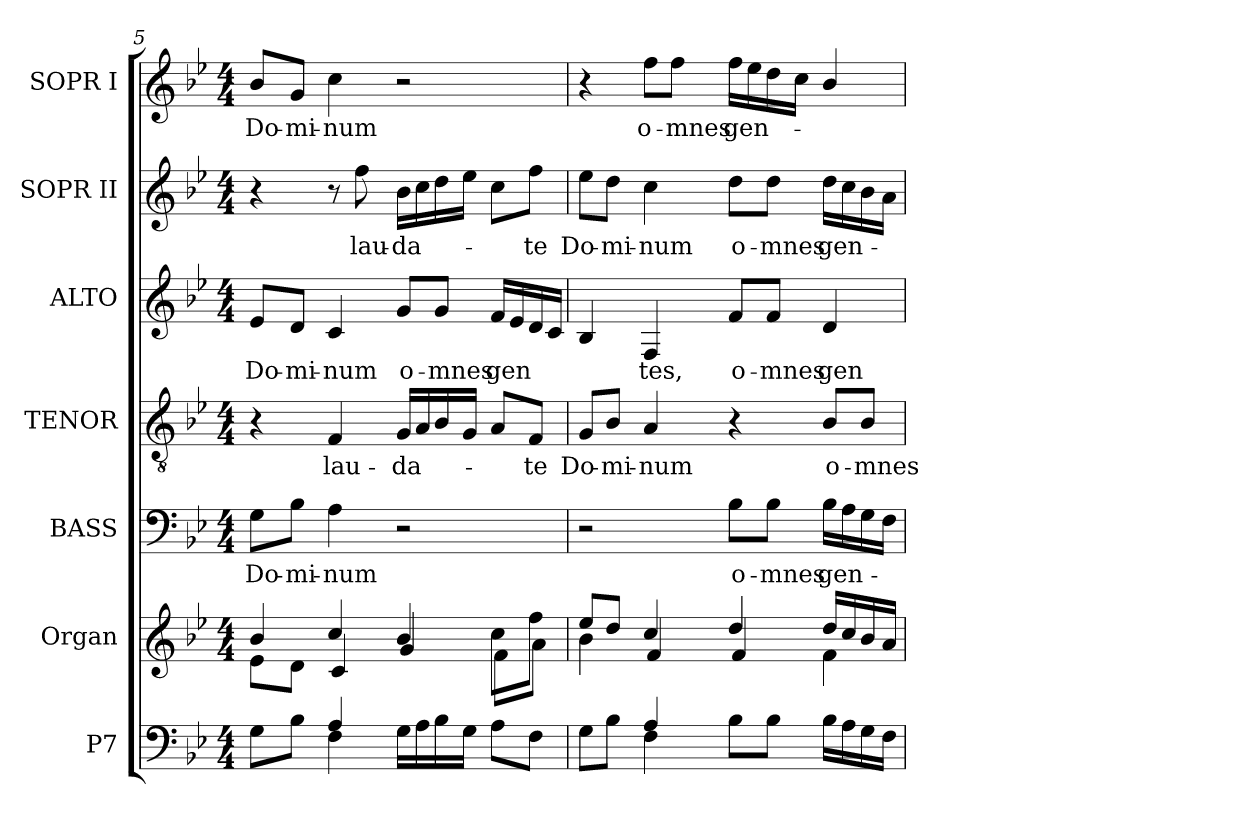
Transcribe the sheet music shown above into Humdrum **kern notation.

**kern	**kern	**kern	**text	**kern	**text	**kern	**text	**kern	**text	**kern	**text
*part7	*part6	*part5	*part5	*part4	*part4	*part3	*part3	*part2	*part2	*part1	*part1
*staff7	*staff6	*staff5	*staff5	*staff4	*staff4	*staff3	*staff3	*staff2	*staff2	*staff1	*staff1
*I"P7	*I"Organ	*I"BASS	*	*I"TENOR	*	*I"ALTO	*	*I"SOPR  II	*	*I"SOPR  I	*
*	*	*I'B.	*	*I'T.	*	*I'A.	*	*I'S.	*	*I'S.	*
*clefF4	*clefG2	*clefF4	*	*clefGv2	*	*clefG2	*	*clefG2	*	*clefG2	*
*	*	*	*	*ITrd7c12	*	*	*	*	*	*	*
*k[b-e-]	*k[b-e-]	*k[b-e-]	*	*k[b-e-]	*	*k[b-e-]	*	*k[b-e-]	*	*k[b-e-]	*
*B-:	*B-:	*B-:	*	*B-:	*	*B-:	*	*B-:	*	*B-:	*
*M4/4	*M4/4	*M4/4	*	*M4/4	*	*M4/4	*	*M4/4	*	*M4/4	*
=5	=5	=5	=5	=5	=5	=5	=5	=5	=5	=5	=5
*^	*^	*	*	*	*	*	*	*	*	*	*
!	!	!	!	!	!LO:LY:b:color=#000000	!	!	!	!	!	!	!	!
!	!	!	!	!	!	!	!	!	!LO:LY:b:color=#000000	!	!	!	!
!	!	!	!	!	!	!	!	!	!	!	!	!	!LO:LY:b:color=#000000
8Gi\L	4ryy	4b-i/	8e-i\L	8Gi\L	Do-	4r	.	8e-i/L	Do-	4r	.	8b-i/L	Do-
!	!	!	!	!	!LO:LY:b:color=#000000	!	!	!	!	!	!	!	!
!	!	!	!	!	!	!	!	!	!LO:LY:b:color=#000000	!	!	!	!
!	!	!	!	!	!	!	!	!	!	!	!	!	!LO:LY:b:color=#000000
8B-i\J	.	.	8di\J	8B-i\J	-mi-	.	.	8di/J	-mi-	.	.	8gi/J	-mi-
!	!	!	!	!	!LO:LY:b:color=#000000	!	!	!	!	!	!	!	!
!	!	!	!	!	!	!	!LO:LY:b:color=#000000	!	!	!	!	!	!
!	!	!	!	!	!	!	!	!	!LO:LY:b:color=#000000	!	!	!	!
!	!	!	!	!	!	!	!	!	!	!	!	!	!LO:LY:b:color=#000000
4Ai/	4Fi\	4cci/	4ci/	4Ai\	-num	4FFi/	lau-	4ci/	-num	8r	.	4cci\	-num
!	!	!	!	!	!	!	!	!	!	!	!LO:LY:b:color=#000000	!	!
.	.	.	.	.	.	.	.	.	.	8ffi\	lau-	.	.
!	!	!	!	!	!	!	!LO:LY:b:color=#000000	!	!	!	!	!	!
!	!	!	!	!	!	!	!	!	!LO:LY:b:color=#000000	!	!	!	!
!	!	!	!	!	!	!	!	!	!	!	!LO:LY:b:color=#000000	!	!
16Gi\LL	2ryy	4b-i/	4gi/	2r	.	16GGi/LL	-da-	8gi/L	o-	16b-i\LL	-da-	2r	.
16Ai\	.	.	.	.	.	16AAi/	.	.	.	16cci\	.	.	.
!	!	!	!	!	!	!	!	!	!LO:LY:b:color=#000000	!	!	!	!
16B-i\	.	.	.	.	.	16BB-i/	.	8gi/J	-mnes	16ddi\	.	.	.
16Gi\JJ	.	.	.	.	.	16GGi/JJ	.	.	.	16ee-i\JJ	.	.	.
!	!	!	!	!	!	!	!	!	!LO:LY:b:color=#000000	!	!	!	!
8Ai\L	.	8cci\L	8fi\L	.	.	8AAi/L	.	16fi/LL	gen-	8cci\L	.	.	.
.	.	.	.	.	.	.	.	16e-i/	.	.	.	.	.
!	!	!	!	!	!	!	!LO:LY:b:color=#000000	!	!	!	!	!	!
!	!	!	!	!	!	!	!	!	!	!	!LO:LY:b:color=#000000	!	!
8Fi\J	.	8ffi\J	8ai\J	.	.	8FFi/J	-te	16di/	.	8ffi\J	-te	.	.
.	.	.	.	.	.	.	.	16ci/JJ	.	.	.	.	.
!!LO:PB:g=z
=6	=6	=6	=6	=6	=6	=6	=6	=6	=6	=6	=6	=6	=6
!	!	!	!	!	!	!	!LO:LY:b:color=#000000	!	!	!	!	!	!
!	!	!	!	!	!	!	!	!	!LO:LY:b:color=#000000	!	!	!	!
!	!	!	!	!	!	!	!	!	!	!	!LO:LY:b:color=#000000	!	!
8Gi\L	4ryy	8ee-i/L	4b-i\	2r	.	8GGi/L	Do-	4B-i/	--	8ee-i\L	Do-	4r	.
!	!	!	!	!	!	!	!LO:LY:b:color=#000000	!	!	!	!	!	!
!	!	!	!	!	!	!	!	!	!	!	!LO:LY:b:color=#000000	!	!
8B-i\J	.	8ddi/J	.	.	.	8BB-i/J	-mi-	.	.	8ddi\J	-mi-	.	.
!	!	!	!	!	!	!	!LO:LY:b:color=#000000	!	!	!	!	!	!
!	!	!	!	!	!	!	!	!	!LO:LY:b:color=#000000	!	!	!	!
!	!	!	!	!	!	!	!	!	!	!	!LO:LY:b:color=#000000	!	!
!	!	!	!	!	!	!	!	!	!	!	!	!	!LO:LY:b:color=#000000
4Ai/	4Fi\	4cci/	4fi/	.	.	4AAi/	-num	4Fi/	tes,	4cci\	-num	8ffi\L	o-
!	!	!	!	!	!	!	!	!	!	!	!	!	!LO:LY:b:color=#000000
.	.	.	.	.	.	.	.	.	.	.	.	8ffi\J	-mnes
!	!	!	!	!	!LO:LY:b:color=#000000	!	!	!	!	!	!	!	!
!	!	!	!	!	!	!	!	!	!LO:LY:b:color=#000000	!	!	!	!
!	!	!	!	!	!	!	!	!	!	!	!LO:LY:b:color=#000000	!	!
!	!	!	!	!	!	!	!	!	!	!	!	!	!LO:LY:b:color=#000000
8B-i\L	2ryy	4ddi/	4fi/	8B-i\L	o-	4r	.	8fi/L	o-	8ddi\L	o-	16ffi\LL	gen-
.	.	.	.	.	.	.	.	.	.	.	.	16ee-i\	.
!	!	!	!	!	!LO:LY:b:color=#000000	!	!	!	!	!	!	!	!
!	!	!	!	!	!	!	!	!	!LO:LY:b:color=#000000	!	!	!	!
!	!	!	!	!	!	!	!	!	!	!	!LO:LY:b:color=#000000	!	!
8B-i\J	.	.	.	8B-i\J	-mnes	.	.	8fi/J	-mnes	8ddi\J	-mnes	16ddi\	.
.	.	.	.	.	.	.	.	.	.	.	.	16cci\JJ	.
!	!	!	!	!	!LO:LY:b:color=#000000	!	!	!	!	!	!	!	!
!	!	!	!	!	!	!	!LO:LY:b:color=#000000	!	!	!	!	!	!
!	!	!	!	!	!	!	!	!	!LO:LY:b:color=#000000	!	!	!	!
!	!	!	!	!	!	!	!	!	!	!	!LO:LY:b:color=#000000	!	!
16B-i\LL	.	16ddi/LL	4fi\	16B-i\LL	gen-	8BB-i/L	o-	4di/	gen-	16ddi\LL	gen-	4b-i/	.
16Ai\	.	16cci/	.	16Ai\	.	.	.	.	.	16cci\	.	.	.
!	!	!	!	!	!	!	!LO:LY:b:color=#000000	!	!	!	!	!	!
16Gi\	.	16b-i/	.	16Gi\	.	8BB-i/J	-mnes	.	.	16b-i\	.	.	.
16Fi\JJ	.	16ai/JJ	.	16Fi\JJ	.	.	.	.	.	16ai\JJ	.	.	.
*v	*v	*	*	*	*	*	*	*	*	*	*	*	*
*	*v	*v	*	*	*	*	*	*	*	*	*	*
=	=	=	=	=	=	=	=	=	=	=	=
*-	*-	*-	*-	*-	*-	*-	*-	*-	*-	*-	*-
